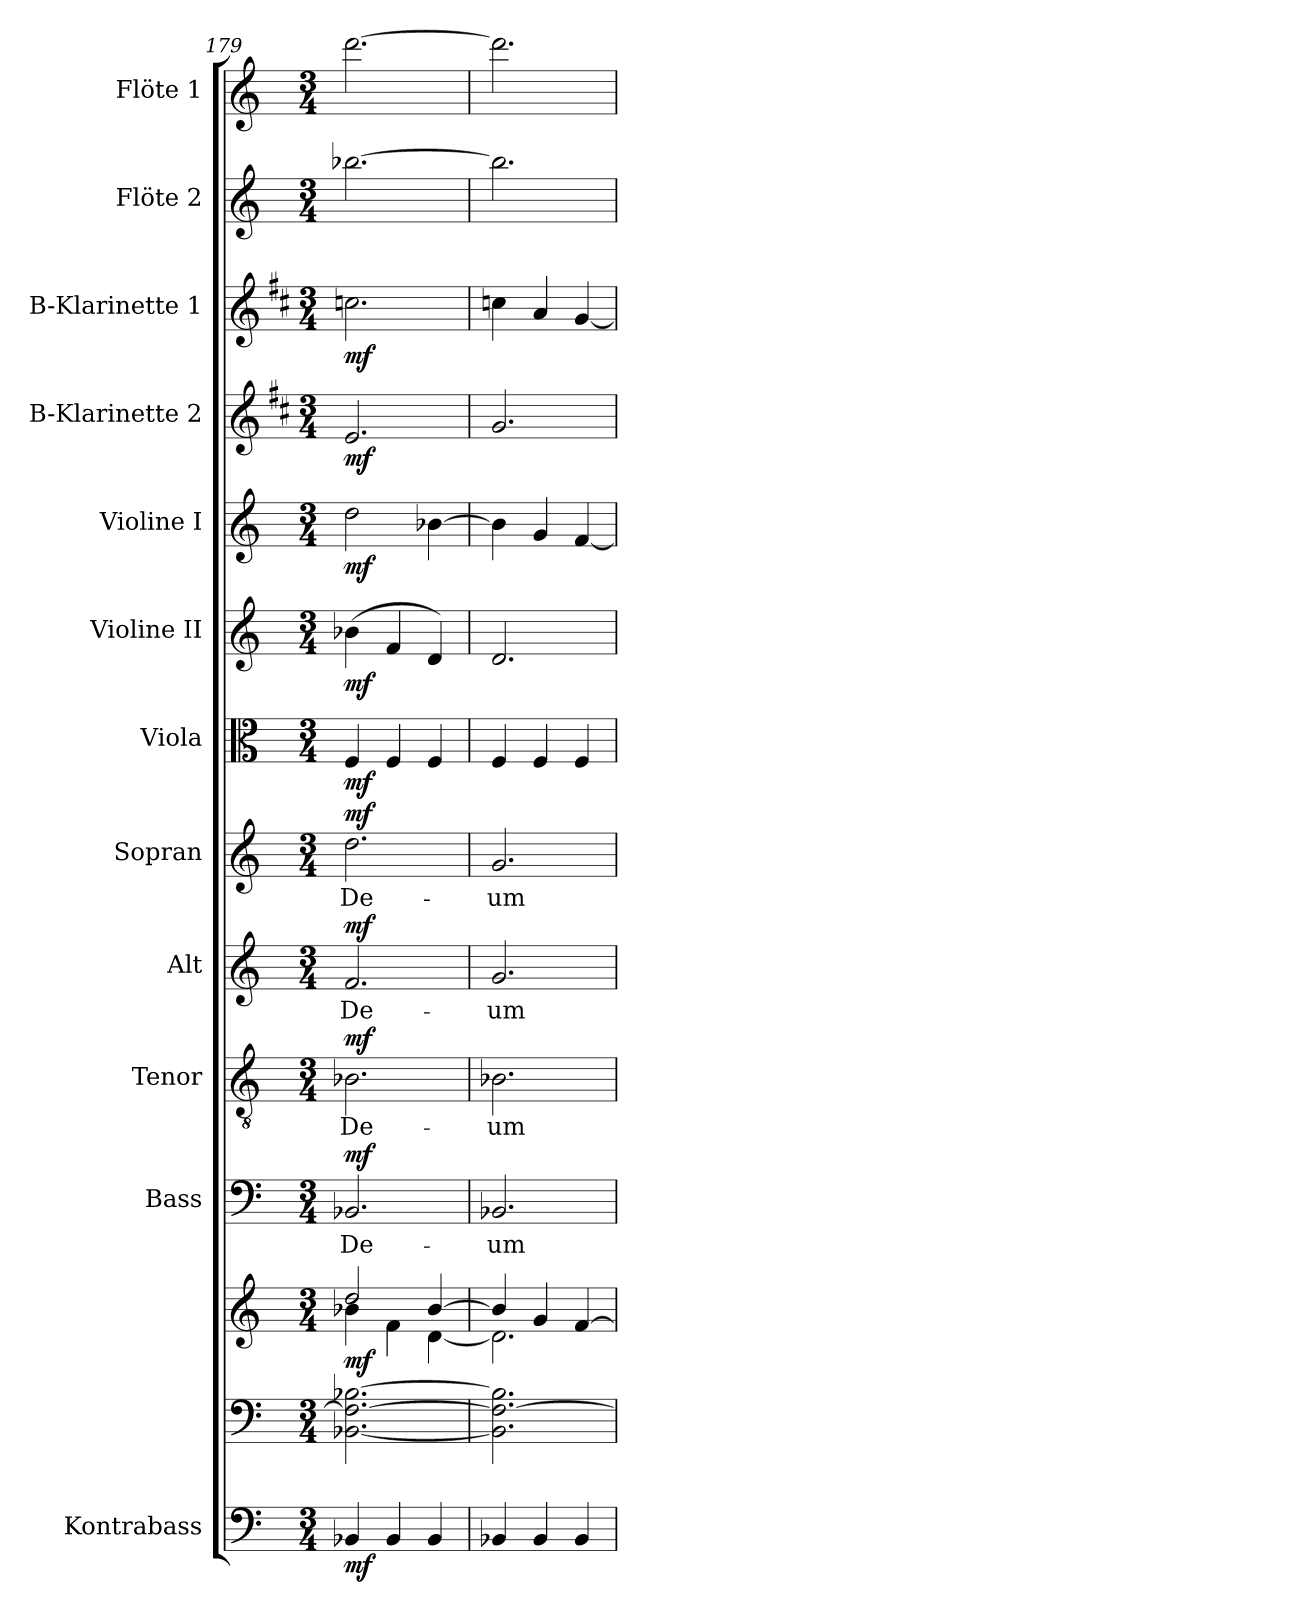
**kern	**dynam	**kern	**kern	**dynam	**kern	**text	**dynam	**kern	**text	**dynam	**kern	**text	**dynam	**kern	**text	**dynam	**kern	**dynam	**kern	**dynam	**kern	**dynam	**kern	**dynam	**kern	**dynam	**kern	**kern
*part13	*part13	*part12	*part12	*part12	*part11	*part11	*part11	*part10	*part10	*part10	*part9	*part9	*part9	*part8	*part8	*part8	*part7	*part7	*part6	*part6	*part5	*part5	*part4	*part4	*part3	*part3	*part2	*part1
*staff14	*staff14	*staff13	*staff12	*staff12/13	*staff11	*staff11	*staff11	*staff10	*staff10	*staff10	*staff9	*staff9	*staff9	*staff8	*staff8	*staff8	*staff7	*staff7	*staff6	*staff6	*staff5	*staff5	*staff4	*staff4	*staff3	*staff3	*staff2	*staff1
*I"Kontrabass	*	*	*	*	*I"Bass	*	*	*I"Tenor	*	*	*I"Alt	*	*	*I"Sopran	*	*	*I"Viola	*	*I"Violine II	*	*I"Violine I	*	*I"B-Klarinette 2	*	*I"B-Klarinette 1	*	*I"Flöte 2	*I"Flöte 1
*I'Kb.	*	*	*	*	*I'B.	*	*	*I'T.	*	*	*I'A.	*	*	*I'S.	*	*	*I'Vla.	*	*I'Vl. II	*	*I'Vl. I	*	*I'B Kl. 2	*	*I'B Kl. 1	*	*I'Fl. 2	*I'Fl. 1
*clefF4	*	*clefF4	*clefG2	*	*clefF4	*	*	*clefGv2	*	*	*clefG2	*	*	*clefG2	*	*	*clefC3	*	*clefG2	*	*clefG2	*	*clefG2	*	*clefG2	*	*clefG2	*clefG2
*ITrd7c12	*	*	*	*	*	*	*	*	*	*	*	*	*	*	*	*	*	*	*	*	*	*	*ITrd1c2	*	*ITrd1c2	*	*	*
*k[]	*	*k[]	*k[]	*	*k[]	*	*	*k[]	*	*	*k[]	*	*	*k[]	*	*	*k[]	*	*k[]	*	*k[]	*	*k[]	*	*k[]	*	*k[]	*k[]
*C:	*	*C:	*C:	*	*C:	*	*	*C:	*	*	*C:	*	*	*C:	*	*	*C:	*	*C:	*	*C:	*	*C:	*	*C:	*	*C:	*C:
*M3/4	*	*M3/4	*M3/4	*	*M3/4	*	*	*M3/4	*	*	*M3/4	*	*	*M3/4	*	*	*M3/4	*	*M3/4	*	*M3/4	*	*M3/4	*	*M3/4	*	*M3/4	*M3/4
=179	=179	=179	=179	=179	=179	=179	=179	=179	=179	=179	=179	=179	=179	=179	=179	=179	=179	=179	=179	=179	=179	=179	=179	=179	=179	=179	=179	=179
*	*	*	*^	*	*	*	*	*	*	*	*	*	*	*	*	*	*	*	*	*	*	*	*	*	*	*	*	*
!	!LO:DY:b	!	!	!	!LO:DY:b	!	!LO:LY:b	!LO:DY:a	!	!LO:LY:b	!LO:DY:a	!	!LO:LY:b	!LO:DY:a	!	!LO:LY:b	!LO:DY:a	!	!LO:DY:b	!	!LO:DY:b	!	!LO:DY:b	!	!LO:DY:b	!	!LO:DY:b	!	!
4BBB-X/	mf	[2.BB-X\ 2.F\_ [2.B-X\	2dd/	4b-X\	mf	2.BB-X/	De-	mf	2.B-X\	De-	mf	2.f/	De-	mf	2.dd\	De-	mf	4F/	mf	(>4b-X\	mf	2dd\	mf	2.d/	mf	2.b-X\	mf	[2.bb-X\	[2.ddd\
4BBB-/	.	.	.	4f\	.	.	.	.	.	.	.	.	.	.	.	.	.	4F/	.	4f/	.	.	.	.	.	.	.	.	.
4BBB-/	.	.	[>4b-/	[<4d\	.	.	.	.	.	.	.	.	.	.	.	.	.	4F/	.	4d/)	.	[4b-X\	.	.	.	.	.	.	.
=180	=180	=180	=180	=180	=180	=180	=180	=180	=180	=180	=180	=180	=180	=180	=180	=180	=180	=180	=180	=180	=180	=180	=180	=180	=180	=180	=180	=180	=180
!	!	!	!	!	!	!	!LO:LY:b	!	!	!LO:LY:b	!	!	!LO:LY:b	!	!	!LO:LY:b	!	!	!	!	!	!	!	!	!	!	!	!	!
4BBB-X/	.	2.BB-\] 2.F\_ 2.B-\]	4b-/]	2.d\]	.	2.BB-X/	-um	.	2.B-X\	-um	.	2.g/	-um	.	2.g/	-um	.	4F/	.	2.d/	.	4b-\]	.	2.f/	.	4b-X\	.	2.bb-\]	2.ddd\]
4BBB-/	.	.	4g/	.	.	.	.	.	.	.	.	.	.	.	.	.	.	4F/	.	.	.	4g/	.	.	.	4g/	.	.	.
4BBB-/	.	.	[>4f/	.	.	.	.	.	.	.	.	.	.	.	.	.	.	4F/	.	.	.	[4f/	.	.	.	[4f/	.	.	.
*	*	*	*v	*v	*	*	*	*	*	*	*	*	*	*	*	*	*	*	*	*	*	*	*	*	*	*	*	*	*
=	=	=	=	=	=	=	=	=	=	=	=	=	=	=	=	=	=	=	=	=	=	=	=	=	=	=	=	=
*-	*-	*-	*-	*-	*-	*-	*-	*-	*-	*-	*-	*-	*-	*-	*-	*-	*-	*-	*-	*-	*-	*-	*-	*-	*-	*-	*-	*-
